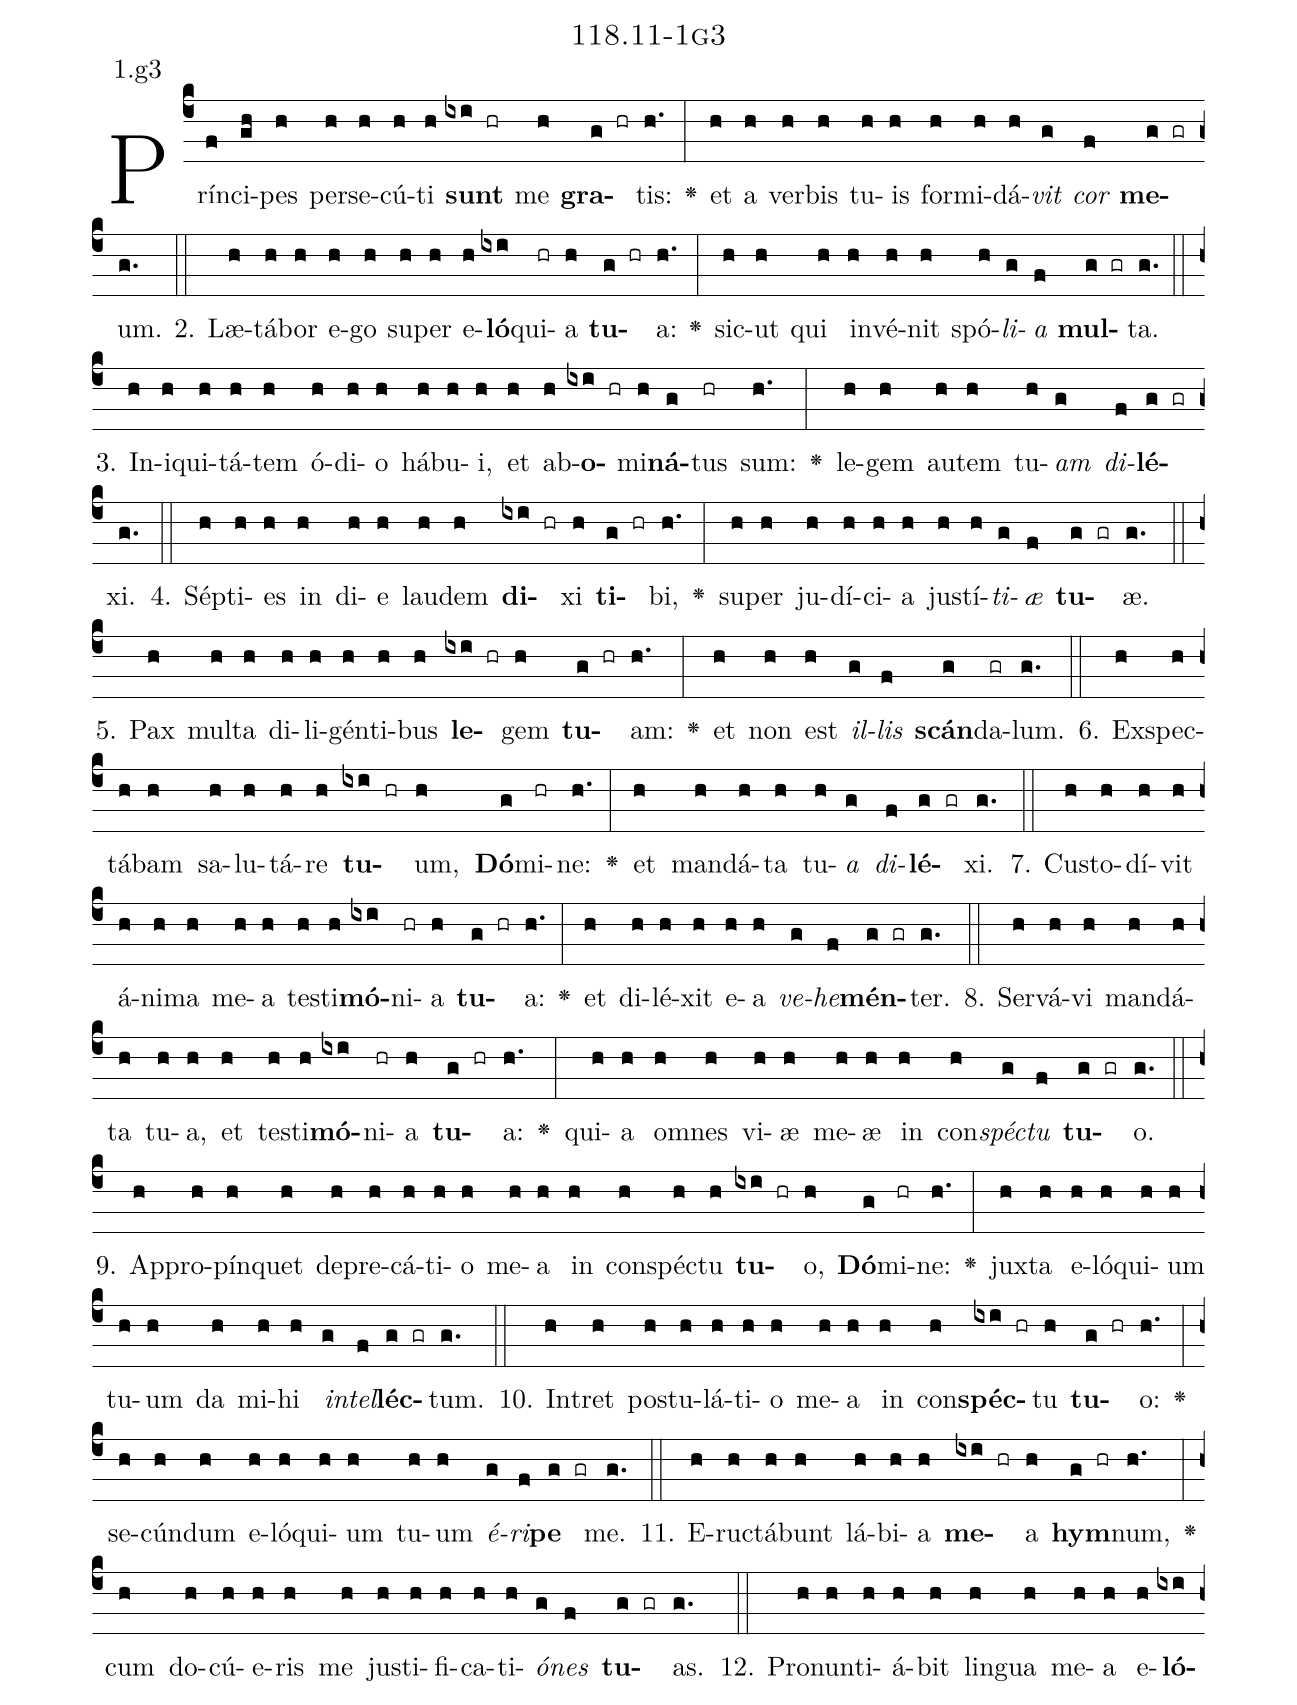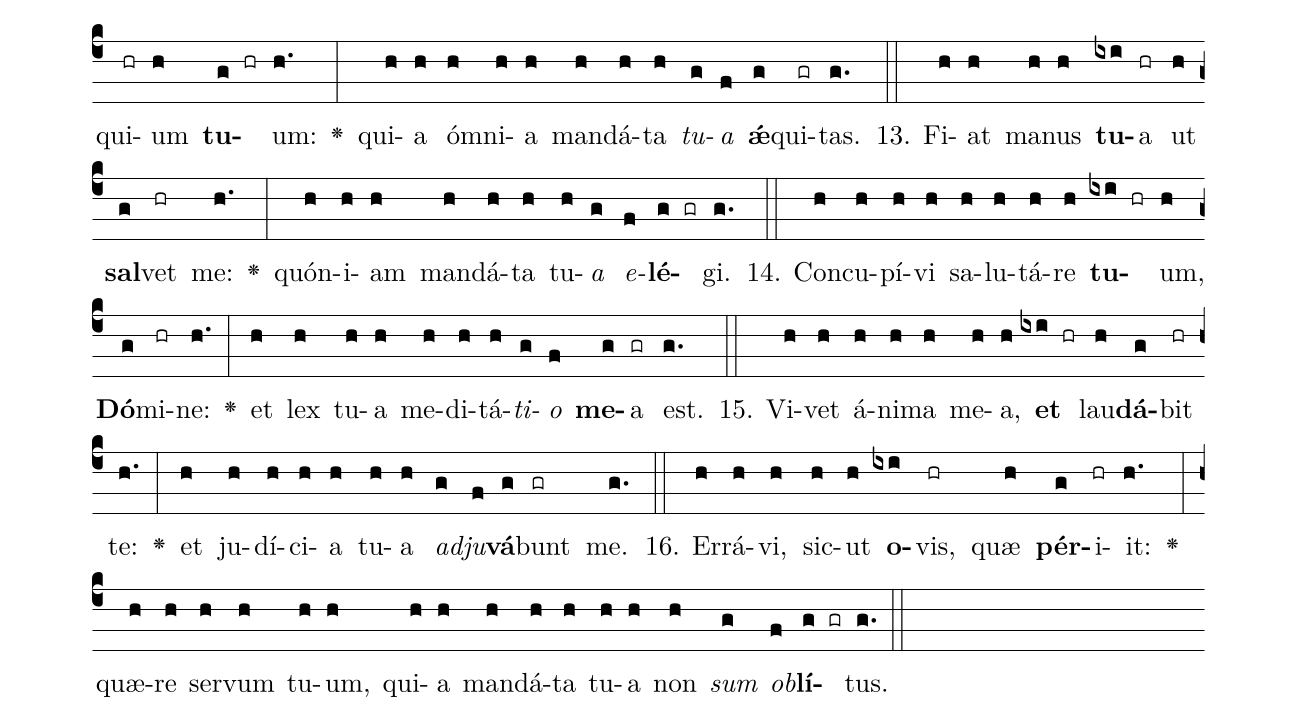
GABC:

name: 118.11-1g3;
annotation: 1.g3;
%%
(c4)Prín(f)ci(gh)pes(h) per(h)se(h)cú(h)ti(h) <b>sunt</b>(ixi hr) me(h) <b>gra</b>(g hr)tis:(h.) <v>\greheightstar</v>(:) et(h) a(h) ver(h)bis(h) tu(h)is(h) for(h)mi(h)dá(h)<i>vit</i>(g) <i>cor</i>(f) <b>me</b>(g gr)um.(g.) (::)
2. Læ(h)tá(h)bor(h) e(h)go(h) su(h)per(h) e(h)<b>ló</b>(ixi)qui(hr)a(h) <b>tu</b>(g hr)a:(h.) <v>\greheightstar</v>(:) sic(h)ut(h) qui(h) in(h)vé(h)nit(h) spó(h)<i>li</i>(g)<i>a</i>(f) <b>mul</b>(g gr)ta.(g.) (::)
3. In(h)i(h)qui(h)tá(h)tem(h) ó(h)di(h)o(h) há(h)bu(h)i,(h) et(h) ab(h)<b>o</b>(ixi hr)mi(h)<b>ná</b>(g)tus(hr) sum:(h.) <v>\greheightstar</v>(:) le(h)gem(h) au(h)tem(h) tu(h)<i>am</i>(g) <i>di</i>(f)<b>lé</b>(g gr)xi.(g.) (::)
4. Sép(h)ti(h)es(h) in(h) di(h)e(h) lau(h)dem(h) <b>di</b>(ixi hr)xi(h) <b>ti</b>(g hr)bi,(h.) <v>\greheightstar</v>(:) su(h)per(h) ju(h)dí(h)ci(h)a(h) jus(h)tí(h)<i>ti</i>(g)<i>æ</i>(f) <b>tu</b>(g gr)æ.(g.) (::)
5. Pax(h) mul(h)ta(h) di(h)li(h)gén(h)ti(h)bus(h) <b>le</b>(ixi hr)gem(h) <b>tu</b>(g hr)am:(h.) <v>\greheightstar</v>(:) et(h) non(h) est(h) <i>il</i>(g)<i>lis</i>(f) <b>scán</b>(g)da(gr)lum.(g.) (::)
6. Ex(h)spec(h)tá(h)bam(h) sa(h)lu(h)tá(h)re(h) <b>tu</b>(ixi hr)um,(h) <b>Dó</b>(g)mi(hr)ne:(h.) <v>\greheightstar</v>(:) et(h) man(h)dá(h)ta(h) tu(h)<i>a</i>(g) <i>di</i>(f)<b>lé</b>(g gr)xi.(g.) (::)
7. Cus(h)to(h)dí(h)vit(h) á(h)ni(h)ma(h) me(h)a(h) tes(h)ti(h)<b>mó</b>(ixi)ni(hr)a(h) <b>tu</b>(g hr)a:(h.) <v>\greheightstar</v>(:) et(h) di(h)lé(h)xit(h) e(h)a(h) <i>ve</i>(g)<i>he</i>(f)<b>mén</b>(g gr)ter.(g.) (::)
8. Ser(h)vá(h)vi(h) man(h)dá(h)ta(h) tu(h)a,(h) et(h) tes(h)ti(h)<b>mó</b>(ixi)ni(hr)a(h) <b>tu</b>(g hr)a:(h.) <v>\greheightstar</v>(:) qui(h)a(h) om(h)nes(h) vi(h)æ(h) me(h)æ(h) in(h) con(h)<i>spéc</i>(g)<i>tu</i>(f) <b>tu</b>(g gr)o.(g.) (::)
9. Ap(h)pro(h)pín(h)quet(h) de(h)pre(h)cá(h)ti(h)o(h) me(h)a(h) in(h) con(h)spéc(h)tu(h) <b>tu</b>(ixi hr)o,(h) <b>Dó</b>(g)mi(hr)ne:(h.) <v>\greheightstar</v>(:) jux(h)ta(h) e(h)ló(h)qui(h)um(h) tu(h)um(h) da(h) mi(h)hi(h) <i>in</i>(g)<i>tel</i>(f)<b>léc</b>(g gr)tum.(g.) (::)
10. In(h)tret(h) pos(h)tu(h)lá(h)ti(h)o(h) me(h)a(h) in(h) con(h)<b>spéc</b>(ixi hr)tu(h) <b>tu</b>(g hr)o:(h.) <v>\greheightstar</v>(:) se(h)cún(h)dum(h) e(h)ló(h)qui(h)um(h) tu(h)um(h) <i>é</i>(g)<i>ri</i>(f)<b>pe</b>(g gr) me.(g.) (::)
11. E(h)ruc(h)tá(h)bunt(h) lá(h)bi(h)a(h) <b>me</b>(ixi hr)a(h) <b>hym</b>(g hr)num,(h.) <v>\greheightstar</v>(:) cum(h) do(h)cú(h)e(h)ris(h) me(h) jus(h)ti(h)fi(h)ca(h)ti(h)<i>ó</i>(g)<i>nes</i>(f) <b>tu</b>(g gr)as.(g.) (::)
12. Pro(h)nun(h)ti(h)á(h)bit(h) lin(h)gua(h) me(h)a(h) e(h)<b>ló</b>(ixi)qui(hr)um(h) <b>tu</b>(g hr)um:(h.) <v>\greheightstar</v>(:) qui(h)a(h) óm(h)ni(h)a(h) man(h)dá(h)ta(h) <i>tu</i>(g)<i>a</i>(f) <b>ǽ</b>(g)qui(gr)tas.(g.) (::)
13. Fi(h)at(h) ma(h)nus(h) <b>tu</b>(ixi)a(hr) ut(h) <b>sal</b>(g)vet(hr) me:(h.) <v>\greheightstar</v>(:) quón(h)i(h)am(h) man(h)dá(h)ta(h) tu(h)<i>a</i>(g) <i>e</i>(f)<b>lé</b>(g gr)gi.(g.) (::)
14. Con(h)cu(h)pí(h)vi(h) sa(h)lu(h)tá(h)re(h) <b>tu</b>(ixi hr)um,(h) <b>Dó</b>(g)mi(hr)ne:(h.) <v>\greheightstar</v>(:) et(h) lex(h) tu(h)a(h) me(h)di(h)tá(h)<i>ti</i>(g)<i>o</i>(f) <b>me</b>(g)a(gr) est.(g.) (::)
15. Vi(h)vet(h) á(h)ni(h)ma(h) me(h)a,(h) <b>et</b>(ixi hr) lau(h)<b>dá</b>(g)bit(hr) te:(h.) <v>\greheightstar</v>(:) et(h) ju(h)dí(h)ci(h)a(h) tu(h)a(h) <i>ad</i>(g)<i>ju</i>(f)<b>vá</b>(g)bunt(gr) me.(g.) (::)
16. Er(h)rá(h)vi,(h) sic(h)ut(h) <b>o</b>(ixi)vis,(hr) quæ(h) <b>pér</b>(g)i(hr)it:(h.) <v>\greheightstar</v>(:) quæ(h)re(h) ser(h)vum(h) tu(h)um,(h) qui(h)a(h) man(h)dá(h)ta(h) tu(h)a(h) non(h) <i>sum</i>(g) <i>ob</i>(f)<b>lí</b>(g gr)tus.(g.) (::)
